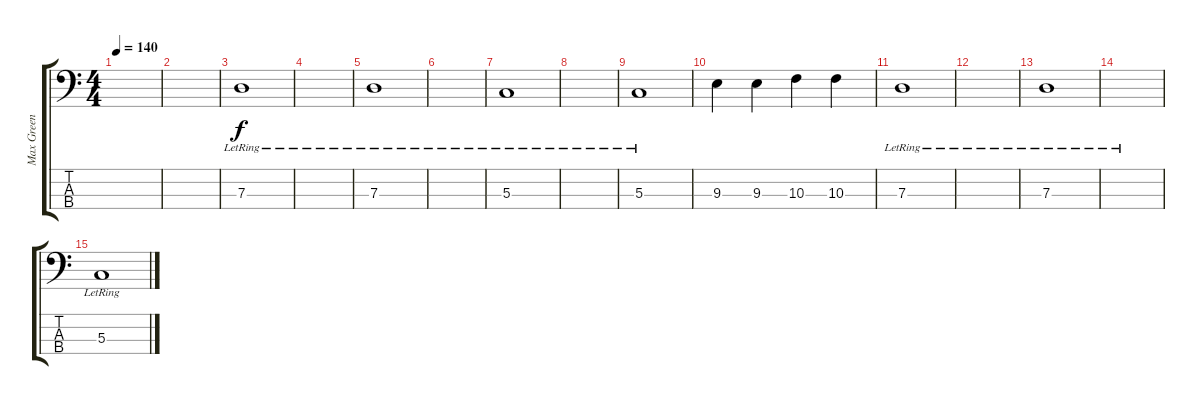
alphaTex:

\track ("Max Green" "Max Green") {instrument electricbasspick}
\staff {score tabs}
\tuning (F2 C2 G1 C1) {hide}
\ts (4 4)
\tempo 140
\clef f4
\ks c
|
|
7.3{lr}.1 |
|
7.3{lr}.1 |
|
5.3{lr}.1 |
|
5.3{lr}.1 |
9.3.4 9.3.4 10.3.4 10.3.4 |
7.3{lr}.1 |
|
7.3{lr}.1 |
|
5.3{lr}.1
